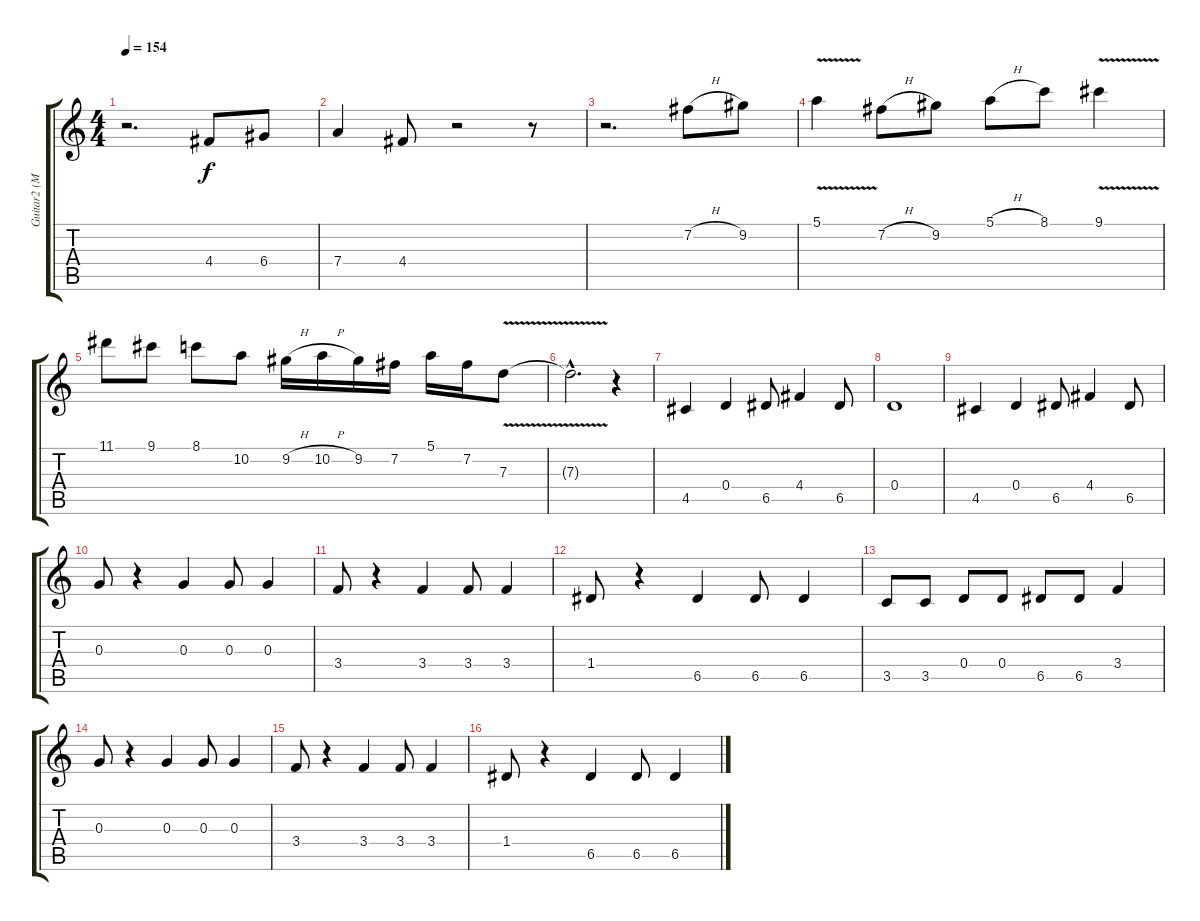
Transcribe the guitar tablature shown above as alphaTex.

\track ("Guitar2 (May)" "Guitar2 (M") {instrument distortionguitar}
\staff {score tabs}
\tuning (E4 B3 G3 D3 A2 E2) {hide}
\ts (4 4)
\tempo 154
\clef g2
\ks c
r.2{d dy f} 4.4.8 6.4.8 |
7.4.4 4.4.8 r.2 r.8 |
r.2{d} 7.2{h}.8 9.2.8 |
5.1{v}.4 7.2{h}.8 9.2.8 5.1{h}.8 8.1.8 9.1{v}.4 |
11.1.8 9.1.8 8.1.8 10.2.8 9.2{h}.16 10.2{h}.16 9.2.16 7.2.16 5.1.16 7.2.16 7.3{v}.8 |
7.3{hac t}.2{d} r.4 |
4.5.4 0.4.4 6.5.8 4.4.4 6.5.8 |
0.4.1 |
4.5.4 0.4.4 6.5.8 4.4.4 6.5.8 |
0.3.8 r.4 0.3.4 0.3.8 0.3.4 |
3.4.8 r.4 3.4.4 3.4.8 3.4.4 |
1.4.8 r.4 6.5.4 6.5.8 6.5.4 |
3.5.8 3.5.8 0.4.8 0.4.8 6.5.8 6.5.8 3.4.4 |
0.3.8 r.4 0.3.4 0.3.8 0.3.4 |
3.4.8 r.4 3.4.4 3.4.8 3.4.4 |
1.4.8 r.4 6.5.4 6.5.8 6.5.4
